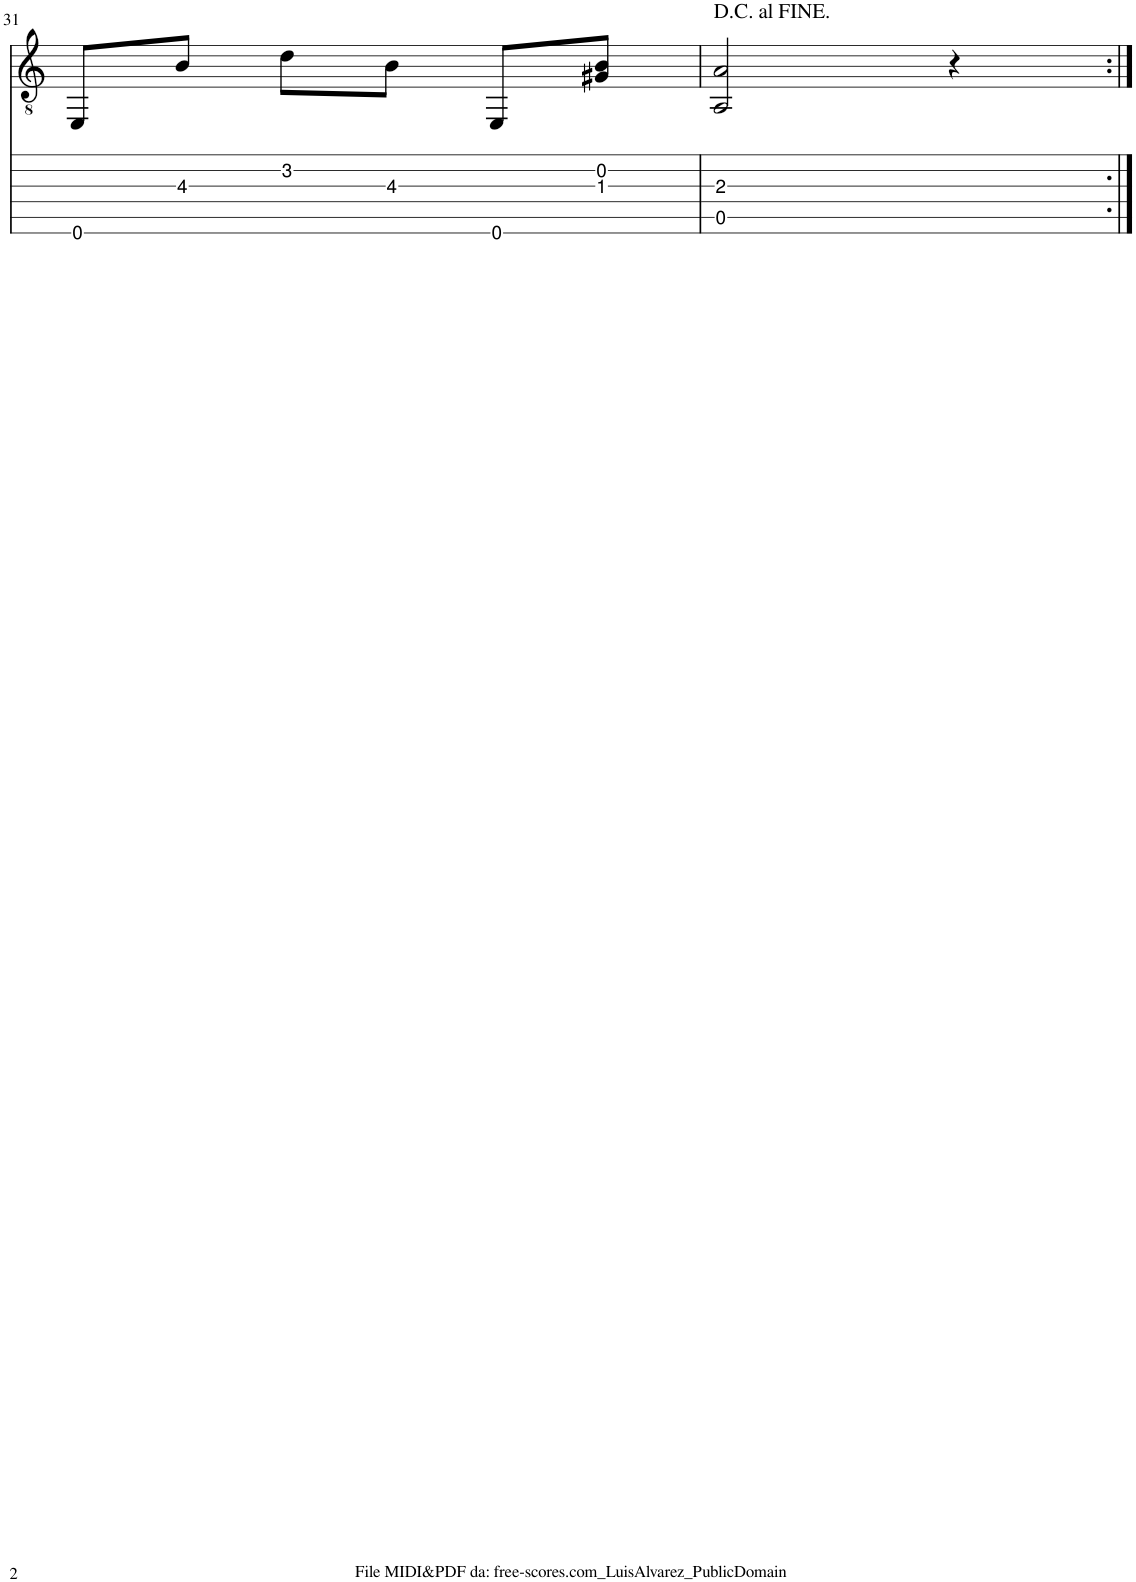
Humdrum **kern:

**kern	**kern
*part1	*part1
*staff2	*staff1
*I"Guitar	*
*I'Guit.	*
!!LO:PB:g=z
*	*clefGv2
*k[]	*k[]
*M3/4	*M3/4
=31	=31
8EEL	8EE/L
8BJ	8B/J
8dL	8d\L
8BJ	8B\J
8EEL	8EE/L
8G#\ 8B\J	8G#X/ 8B/J
=32	=32
2AA 2A	2AA/ 2A/
4r	4r
=:|!	=:|!
*-	*-
